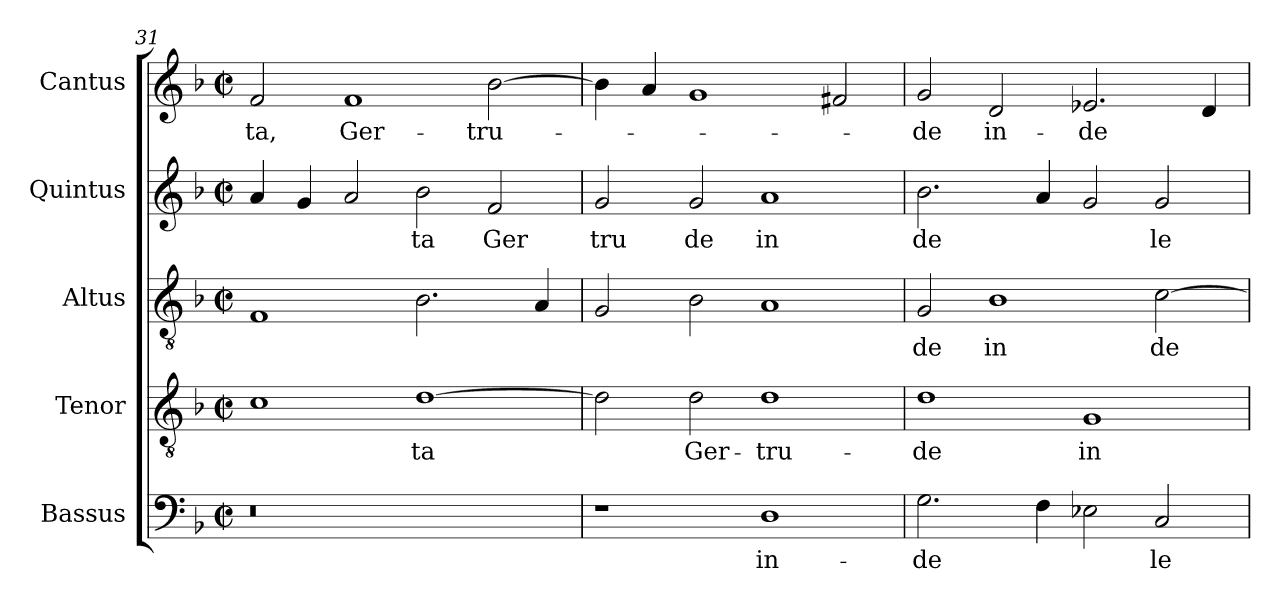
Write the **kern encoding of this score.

**kern	**text	**kern	**text	**kern	**text	**kern	**text	**kern	**text
*part5	*part5	*part4	*part4	*part3	*part3	*part2	*part2	*part1	*part1
*staff5	*staff5	*staff4	*staff4	*staff3	*staff3	*staff2	*staff2	*staff1	*staff1
*I"Bassus	*	*I"Tenor	*	*I"Altus	*	*I"Quintus	*	*I"Cantus	*
!!LO:LB:g=z
*clefF4	*	*clefGv2	*	*clefGv2	*	*clefG2	*	*clefG2	*
*k[b-]	*	*k[b-]	*	*k[b-]	*	*k[b-]	*	*k[b-]	*
*F:	*	*F:	*	*F:	*	*F:	*	*F:	*
*M2/2	*	*M2/2	*	*M2/2	*	*M2/2	*	*M2/2	*
*met(c|)	*	*met(c|)	*	*met(c|)	*	*met(c|)	*	*met(c|)	*
=31	=31	=31	=31	=31	=31	=31	=31	=31	=31
!	!	!	!	!	!	!	!	!	!LO:LY:b:cj
0r	.	1c	.	1F	.	4a/	.	2f/	-ta,
.	.	.	.	.	.	4g/	.	.	.
!	!	!	!	!	!	!	!	!	!LO:LY:b:cj
.	.	.	.	.	.	2a/	.	1f	Ger-
!	!	!	!LO:LY:b:cj	!	!	!	!LO:LY:b:cj	!	!
.	.	[>1d	ta	2.B-\	.	2b-\	ta	.	.
!	!	!	!	!	!	!	!LO:LY:b:cj	!	!LO:LY:b
.	.	.	.	.	.	2f/	Ger	[>2b-\	-tru-
.	.	.	.	4A/	.	.	.	.	.
=32	=32	=32	=32	=32	=32	=32	=32	=32	=32
!	!	!	!	!	!	!	!LO:LY:b:cj	!	!
1r	.	2d\]	.	2G/	.	2g/	tru	4b-\]	.
.	.	.	.	.	.	.	.	4a/	.
!	!	!	!LO:LY:b:cj	!	!	!	!LO:LY:b:cj	!	!
.	.	2d\	Ger-	2B-\	.	2g/	de	1g	.
!	!LO:LY:b:cj	!	!LO:LY:b:cj	!	!	!	!LO:LY:b:cj	!	!
1D	in-	1d	-tru-	1A	.	1a	in	.	.
.	.	.	.	.	.	.	.	2f#/	.
=33	=33	=33	=33	=33	=33	=33	=33	=33	=33
!	!LO:LY:b:cj	!	!LO:LY:b:cj	!	!LO:LY:b:cj	!	!LO:LY:b:cj	!	!LO:LY:b:cj
2.G\	-de	1d	-de	2G/	de	2.b-\	de	2g/	-de
!	!	!	!	!	!LO:LY:b:cj	!	!	!	!LO:LY:b:cj
.	.	.	.	1B-	in	.	.	2d/	in-
4F\	.	.	.	.	.	4a/	.	.	.
!	!	!	!LO:LY:b:cj	!	!	!	!	!	!LO:LY:b:cj
2E-X\	.	1G	in-	.	.	2g/	.	2.e-X/	-de
!	!LO:LY:b:cj	!	!	!	!LO:LY:b:cj	!	!LO:LY:b:cj	!	!
2C/	le-	.	.	[>2c\	de	2g/	le	.	.
.	.	.	.	.	.	.	.	4d/	.
=	=	=	=	=	=	=	=	=	=
*-	*-	*-	*-	*-	*-	*-	*-	*-	*-
